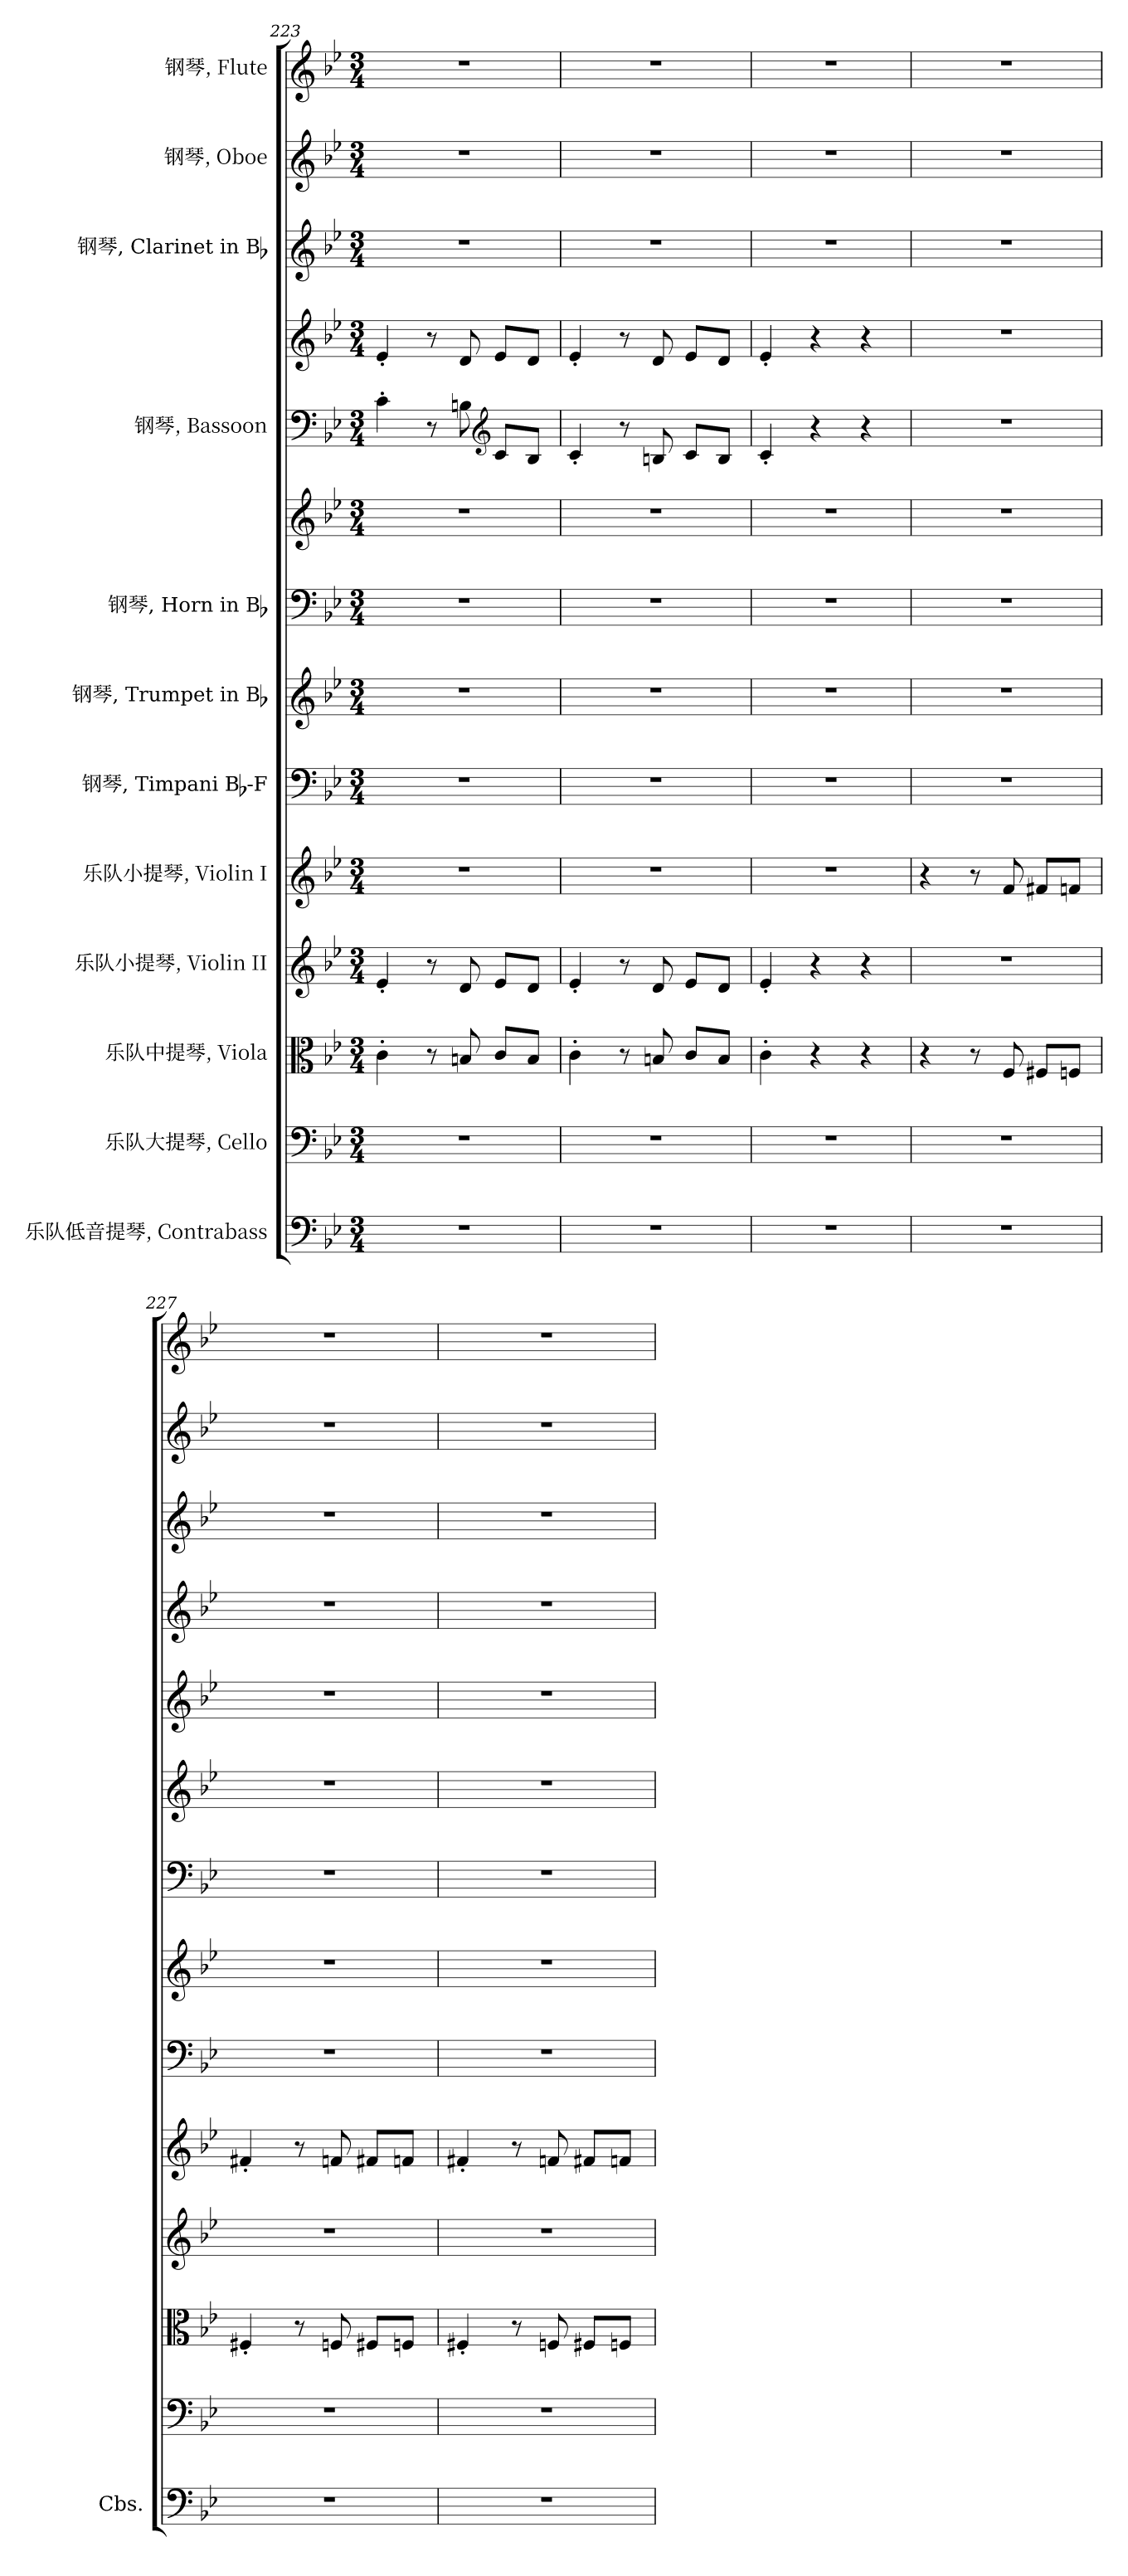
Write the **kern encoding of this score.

**kern	**kern	**kern	**kern	**kern	**kern	**kern	**kern	**kern	**kern	**kern	**kern	**kern	**kern
*part12	*part11	*part10	*part9	*part8	*part7	*part6	*part5	*part5	*part4	*part4	*part3	*part2	*part1
*staff14	*staff13	*staff12	*staff11	*staff10	*staff9	*staff8	*staff7	*staff6	*staff5	*staff4	*staff3	*staff2	*staff1
*I"乐队低音提琴, Contrabass	*I"乐队大提琴, Cello	*I"乐队中提琴, Viola	*I"乐队小提琴, Violin II	*I"乐队小提琴, Violin I	*I"钢琴, Timpani Bb-F	*I"钢琴, Trumpet in Bb	*I"钢琴, Horn in Bb	*	*I"钢琴, Bassoon	*	*I"钢琴, Clarinet in Bb	*I"钢琴, Oboe	*I"钢琴, Flute
*I'Cbs.	*	*	*	*	*	*	*	*	*	*	*	*	*
*clefF4	*clefF4	*clefC3	*clefG2	*clefG2	*clefF4	*clefG2	*clefF4	*clefG2	*clefF4	*clefG2	*clefG2	*clefG2	*clefG2
*ITrd7c12	*	*	*	*	*	*	*	*	*	*	*	*	*
*k[b-e-]	*k[b-e-]	*k[b-e-]	*k[b-e-]	*k[b-e-]	*k[b-e-]	*k[b-e-]	*k[b-e-]	*k[b-e-]	*k[b-e-]	*k[b-e-]	*k[b-e-]	*k[b-e-]	*k[b-e-]
*M3/4	*M3/4	*M3/4	*M3/4	*M3/4	*M3/4	*M3/4	*M3/4	*M3/4	*M3/4	*M3/4	*M3/4	*M3/4	*M3/4
=223	=223	=223	=223	=223	=223	=223	=223	=223	=223	=223	=223	=223	=223
2.r	2.r	4c'\	4e-'/	2.r	2.r	2.r	2.r	2.r	4c'\	4e-'/	2.r	2.r	2.r
.	.	8r	8r	.	.	.	.	.	8r	8r	.	.	.
.	.	8Bn/	8d/	.	.	.	.	.	8Bn\	8d/	.	.	.
*	*	*	*	*	*	*	*	*	*clefG2	*	*	*	*
.	.	8c/L	8e-/L	.	.	.	.	.	8c/L	8e-/L	.	.	.
.	.	8B/J	8d/J	.	.	.	.	.	8B/J	8d/J	.	.	.
=224	=224	=224	=224	=224	=224	=224	=224	=224	=224	=224	=224	=224	=224
2.r	2.r	4c'\	4e-'/	2.r	2.r	2.r	2.r	2.r	4c'/	4e-'/	2.r	2.r	2.r
.	.	8r	8r	.	.	.	.	.	8r	8r	.	.	.
.	.	8Bn/	8d/	.	.	.	.	.	8Bn/	8d/	.	.	.
.	.	8c/L	8e-/L	.	.	.	.	.	8c/L	8e-/L	.	.	.
.	.	8B/J	8d/J	.	.	.	.	.	8B/J	8d/J	.	.	.
=225	=225	=225	=225	=225	=225	=225	=225	=225	=225	=225	=225	=225	=225
2.r	2.r	4c'\	4e-'/	2.r	2.r	2.r	2.r	2.r	4c'/	4e-'/	2.r	2.r	2.r
.	.	4r	4r	.	.	.	.	.	4r	4r	.	.	.
.	.	4r	4r	.	.	.	.	.	4r	4r	.	.	.
!!LO:PB:g=z
=226	=226	=226	=226	=226	=226	=226	=226	=226	=226	=226	=226	=226	=226
2.r	2.r	4r	2.r	4r	2.r	2.r	2.r	2.r	2.r	2.r	2.r	2.r	2.r
.	.	8r	.	8r	.	.	.	.	.	.	.	.	.
.	.	8F/	.	8f/	.	.	.	.	.	.	.	.	.
.	.	8F#X/L	.	8f#X/L	.	.	.	.	.	.	.	.	.
.	.	8Fn/J	.	8fn/J	.	.	.	.	.	.	.	.	.
=227	=227	=227	=227	=227	=227	=227	=227	=227	=227	=227	=227	=227	=227
2.r	2.r	4F#X'/	2.r	4f#X'/	2.r	2.r	2.r	2.r	2.r	2.r	2.r	2.r	2.r
.	.	8r	.	8r	.	.	.	.	.	.	.	.	.
.	.	8Fn/	.	8fn/	.	.	.	.	.	.	.	.	.
.	.	8F#X/L	.	8f#X/L	.	.	.	.	.	.	.	.	.
.	.	8Fn/J	.	8fn/J	.	.	.	.	.	.	.	.	.
=228	=228	=228	=228	=228	=228	=228	=228	=228	=228	=228	=228	=228	=228
2.r	2.r	4F#X'/	2.r	4f#X'/	2.r	2.r	2.r	2.r	2.r	2.r	2.r	2.r	2.r
.	.	8r	.	8r	.	.	.	.	.	.	.	.	.
.	.	8Fn/	.	8fn/	.	.	.	.	.	.	.	.	.
.	.	8F#X/L	.	8f#X/L	.	.	.	.	.	.	.	.	.
.	.	8Fn/J	.	8fn/J	.	.	.	.	.	.	.	.	.
=	=	=	=	=	=	=	=	=	=	=	=	=	=
*-	*-	*-	*-	*-	*-	*-	*-	*-	*-	*-	*-	*-	*-
